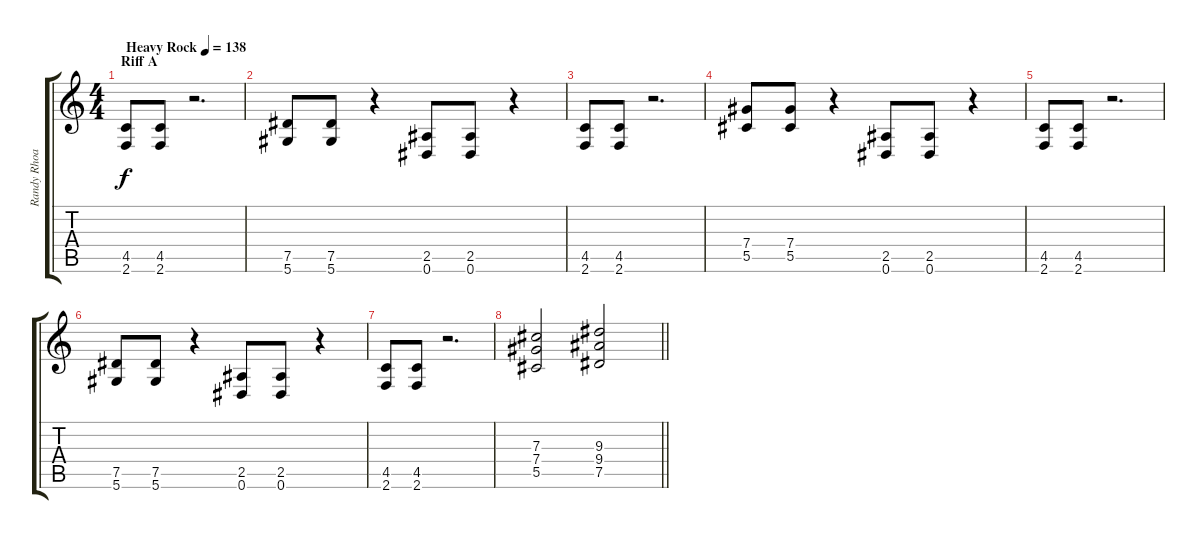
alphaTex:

\track ("Randy Rhoads" "Randy Rhoa") {instrument overdrivenguitar}
\staff {score tabs}
\tuning (Eb4 Bb3 Gb3 Db3 Ab2 Eb2) {hide}
\ts (4 4)
\section ("" "Riff A")
\tempo (138 "Heavy Rock")
\clef g2
\ks c
(4.5 2.6).8{dy f instrument overdrivenguitar} (4.5 2.6).8 r.2{d} |
(7.5 5.6).8 (7.5 5.6).8 r.4 (2.5 0.6).8 (2.5 0.6).8 r.4 |
(4.5 2.6).8 (4.5 2.6).8 r.2{d} |
(7.4 5.5).8 (7.4 5.5).8 r.4 (2.5 0.6).8 (2.5 0.6).8 r.4 |
(4.5 2.6).8 (4.5 2.6).8 r.2{d} |
(7.5 5.6).8 (7.5 5.6).8 r.4 (2.5 0.6).8 (2.5 0.6).8 r.4 |
(4.5 2.6).8 (4.5 2.6).8 r.2{d} |
\barLineRight lightlight
(7.3 7.4 5.5).2 (9.3 9.4 7.5).2
